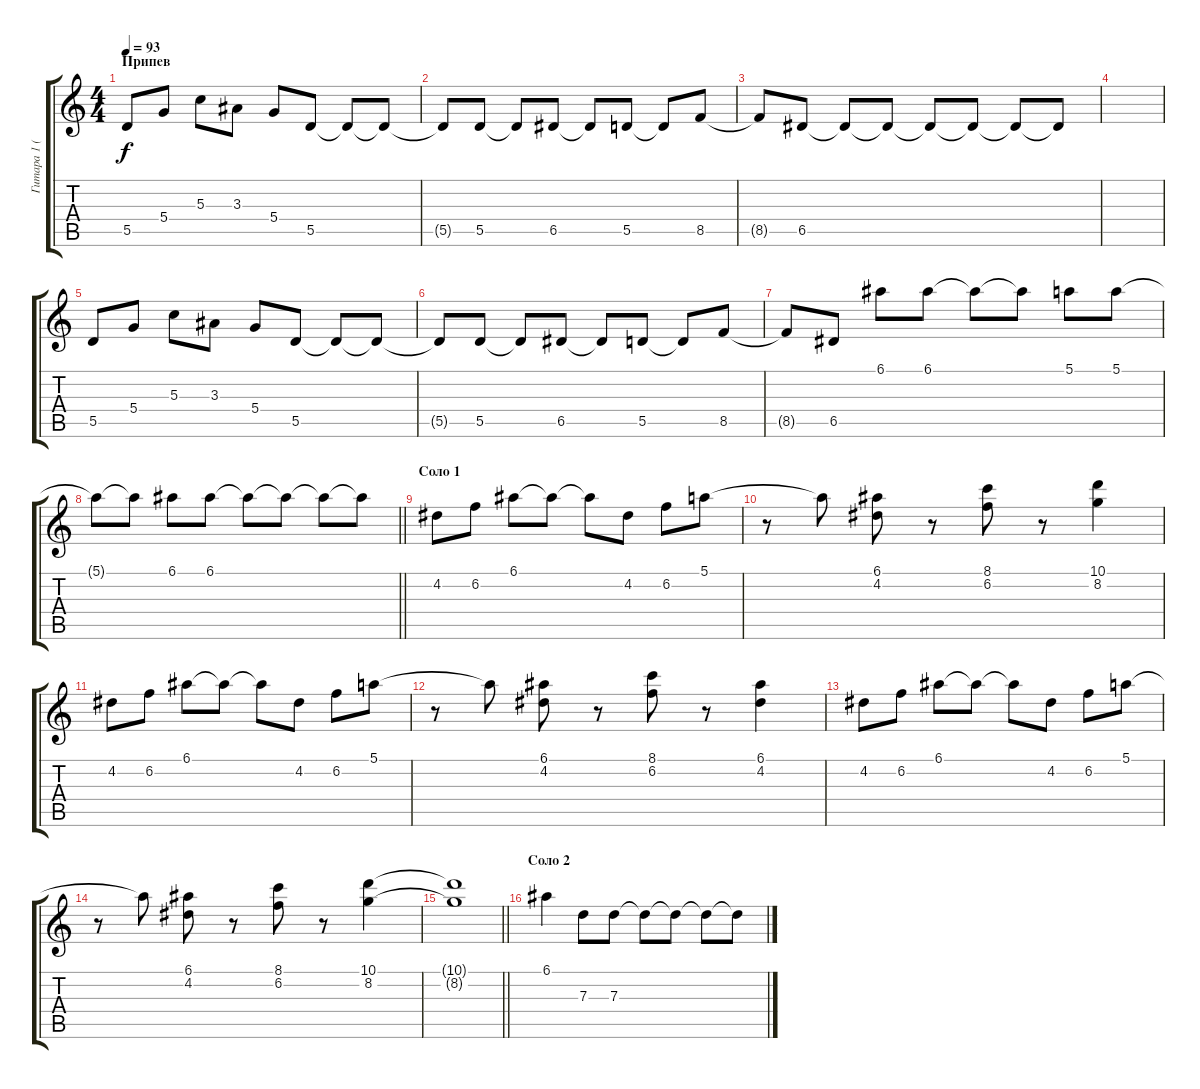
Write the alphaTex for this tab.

\track ("Гитара 1 (соло)" "Гитара 1 (") {instrument overdrivenguitar}
\staff {score tabs}
\tuning (E4 B3 G3 D3 A2 E2) {hide}
\ts (4 4)
\section ("" "Припев")
\tempo 93
\clef g2
\ks c
5.5.8{dy f} 5.4.8 5.3.8 3.3.8 5.4.8 5.5.8 5.5{t}.8 5.5{t}.8 |
5.5{t}.8 5.5.8 5.5{t}.8 6.5.8 6.5{t}.8 5.5.8 5.5{t}.8 8.5.8 |
8.5{t}.8 6.5.8 6.5{t}.8 6.5{t}.8 6.5{t}.8 6.5{t}.8 6.5{t}.8 6.5{t}.8 |
|
5.5.8 5.4.8 5.3.8 3.3.8 5.4.8 5.5.8 5.5{t}.8 5.5{t}.8 |
5.5{t}.8 5.5.8 5.5{t}.8 6.5.8 6.5{t}.8 5.5.8 5.5{t}.8 8.5.8 |
8.5{t}.8 6.5.8 6.1.8 6.1.8 6.1{t}.8 6.1{t}.8 5.1.8 5.1.8 |
\barLineRight lightlight
5.1{t}.8 5.1{t}.8 6.1.8 6.1.8 6.1{t}.8 6.1{t}.8 6.1{t}.8 6.1{t}.8 |
\section ("" "Соло 1")
4.2.8 6.2.8 6.1.8 6.1{t}.8 6.1{t}.8 4.2.8 6.2.8 5.1.8 |
r.8 5.1{t}.8 (6.1 4.2).8 r.8 (8.1 6.2).8 r.8 (10.1 8.2).4 |
4.2.8 6.2.8 6.1.8 6.1{t}.8 6.1{t}.8 4.2.8 6.2.8 5.1.8 |
r.8 5.1{t}.8 (6.1 4.2).8 r.8 (8.1 6.2).8 r.8 (6.1 4.2).4 |
4.2.8 6.2.8 6.1.8 6.1{t}.8 6.1{t}.8 4.2.8 6.2.8 5.1.8 |
r.8 5.1{t}.8 (6.1 4.2).8 r.8 (8.1 6.2).8 r.8 (10.1 8.2).4 |
\barLineRight lightlight
(10.1{t} 8.2{t}).1 |
\section ("" "Соло 2")
6.1.4{volume 16 balance 8} 7.3.8 7.3.8 7.3{t}.8 7.3{t}.8 7.3{t}.8 7.3{t}.8
